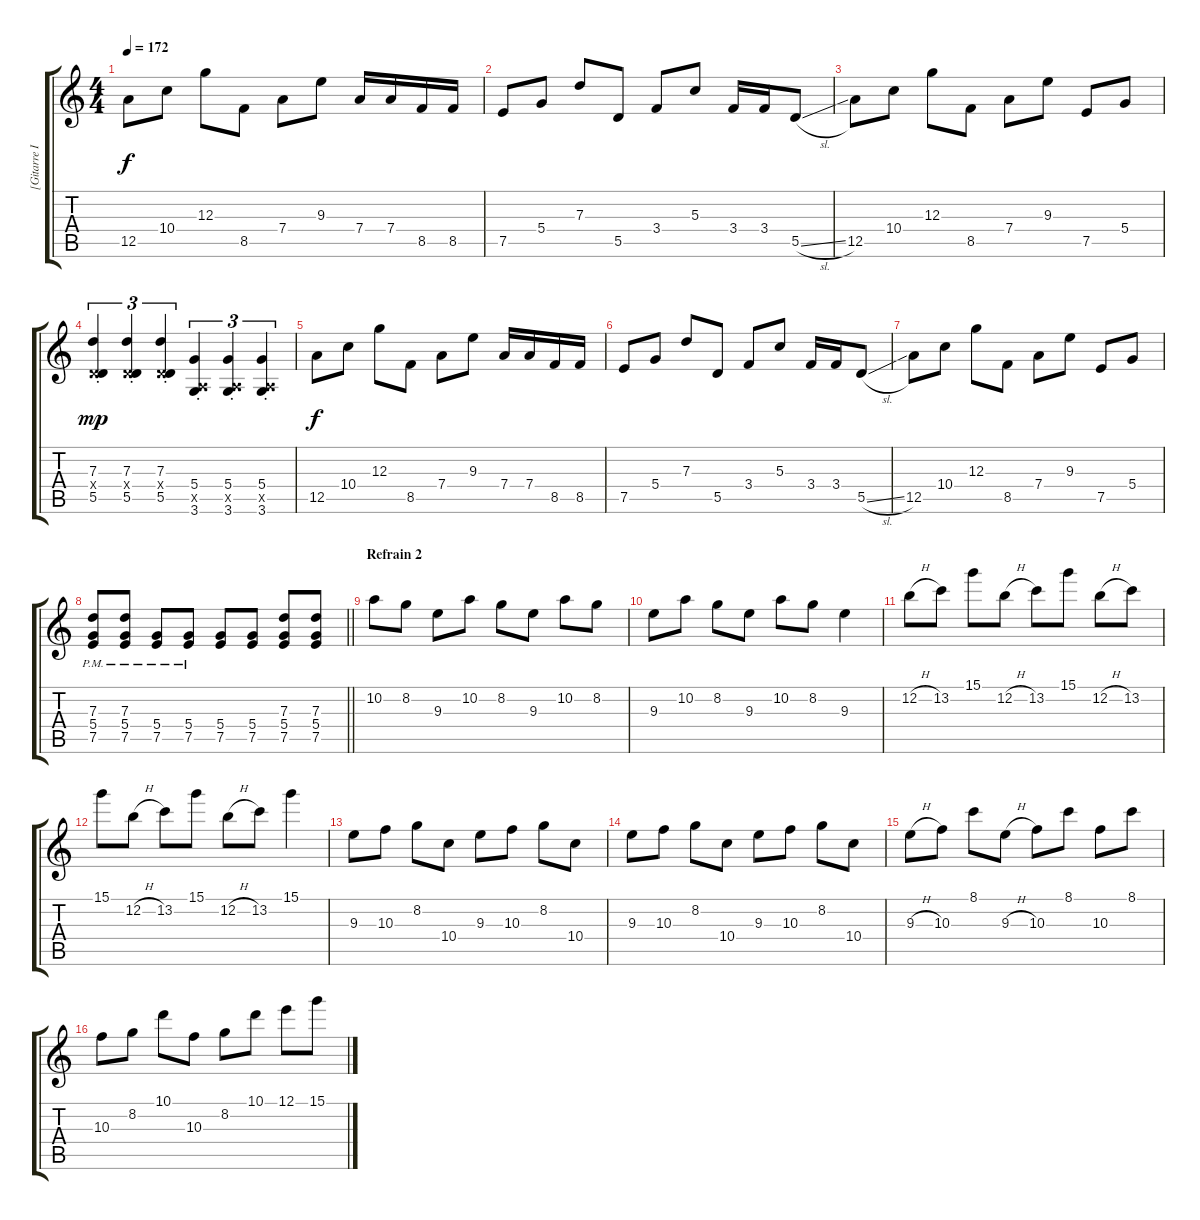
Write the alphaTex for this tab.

\track ("[Gitarre II]" "[Gitarre I") {instrument overdrivenguitar}
\staff {score tabs}
\tuning (E4 B3 G3 D3 A2 E2) {hide}
\ts (4 4)
\tempo 172
\clef g2
\ks c
12.5.8{dy f} 10.4.8 12.3.8 8.5.8 7.4.8 9.3.8 7.4.16 7.4.16 8.5.16 8.5.16 |
7.5.8 5.4.8 7.3.8 5.5.8 3.4.8 5.3.8 3.4.16 3.4.16 5.5{sl}.8 |
12.5.8 10.4.8 12.3.8 8.5.8 7.4.8 9.3.8 7.5.8 5.4.8 |
(7.3{st} 0.4{x} 5.5{st}).4{tu (3 2) dy mp} (7.3{st} 0.4{x} 5.5{st}).4{tu (3 2)} (7.3{st} 0.4{x} 5.5{st}).4{tu (3 2)} (5.4{st} 0.5{x} 3.6{st}).4{tu (3 2)} (5.4{st} 0.5{x} 3.6{st}).4{tu (3 2)} (5.4{st} 0.5{x} 3.6{st}).4{tu (3 2)} |
12.5.8{dy f} 10.4.8 12.3.8 8.5.8 7.4.8 9.3.8 7.4.16 7.4.16 8.5.16 8.5.16 |
7.5.8 5.4.8 7.3.8 5.5.8 3.4.8 5.3.8 3.4.16 3.4.16 5.5{sl}.8 |
12.5.8 10.4.8 12.3.8 8.5.8 7.4.8 9.3.8 7.5.8 5.4.8 |
\barLineRight lightlight
(7.3{pm} 5.4{pm} 7.5{pm}).8 (7.3{pm} 5.4{pm} 7.5{pm}).8 (5.4{pm} 7.5{pm}).8 (5.4{pm} 7.5{pm}).8 (5.4 7.5).8 (5.4 7.5).8 (7.3 5.4 7.5).8 (7.3 5.4 7.5).8 |
\section ("" "Refrain 2")
10.2.8 8.2.8 9.3.8 10.2.8 8.2.8 9.3.8 10.2.8 8.2.8 |
9.3.8 10.2.8 8.2.8 9.3.8 10.2.8 8.2.8 9.3.4 |
12.2{h}.8 13.2.8 15.1.8 12.2{h}.8 13.2.8 15.1.8 12.2{h}.8 13.2.8 |
15.1.8 12.2{h}.8 13.2.8 15.1.8 12.2{h}.8 13.2.8 15.1.4 |
9.3.8 10.3.8 8.2.8 10.4.8 9.3.8 10.3.8 8.2.8 10.4.8 |
9.3.8 10.3.8 8.2.8 10.4.8 9.3.8 10.3.8 8.2.8 10.4.8 |
9.3{h}.8 10.3.8 8.1.8 9.3{h}.8 10.3.8 8.1.8 10.3.8 8.1.8 |
10.3.8 8.2.8 10.1.8 10.3.8 8.2.8 10.1.8 12.1.8 15.1.8
